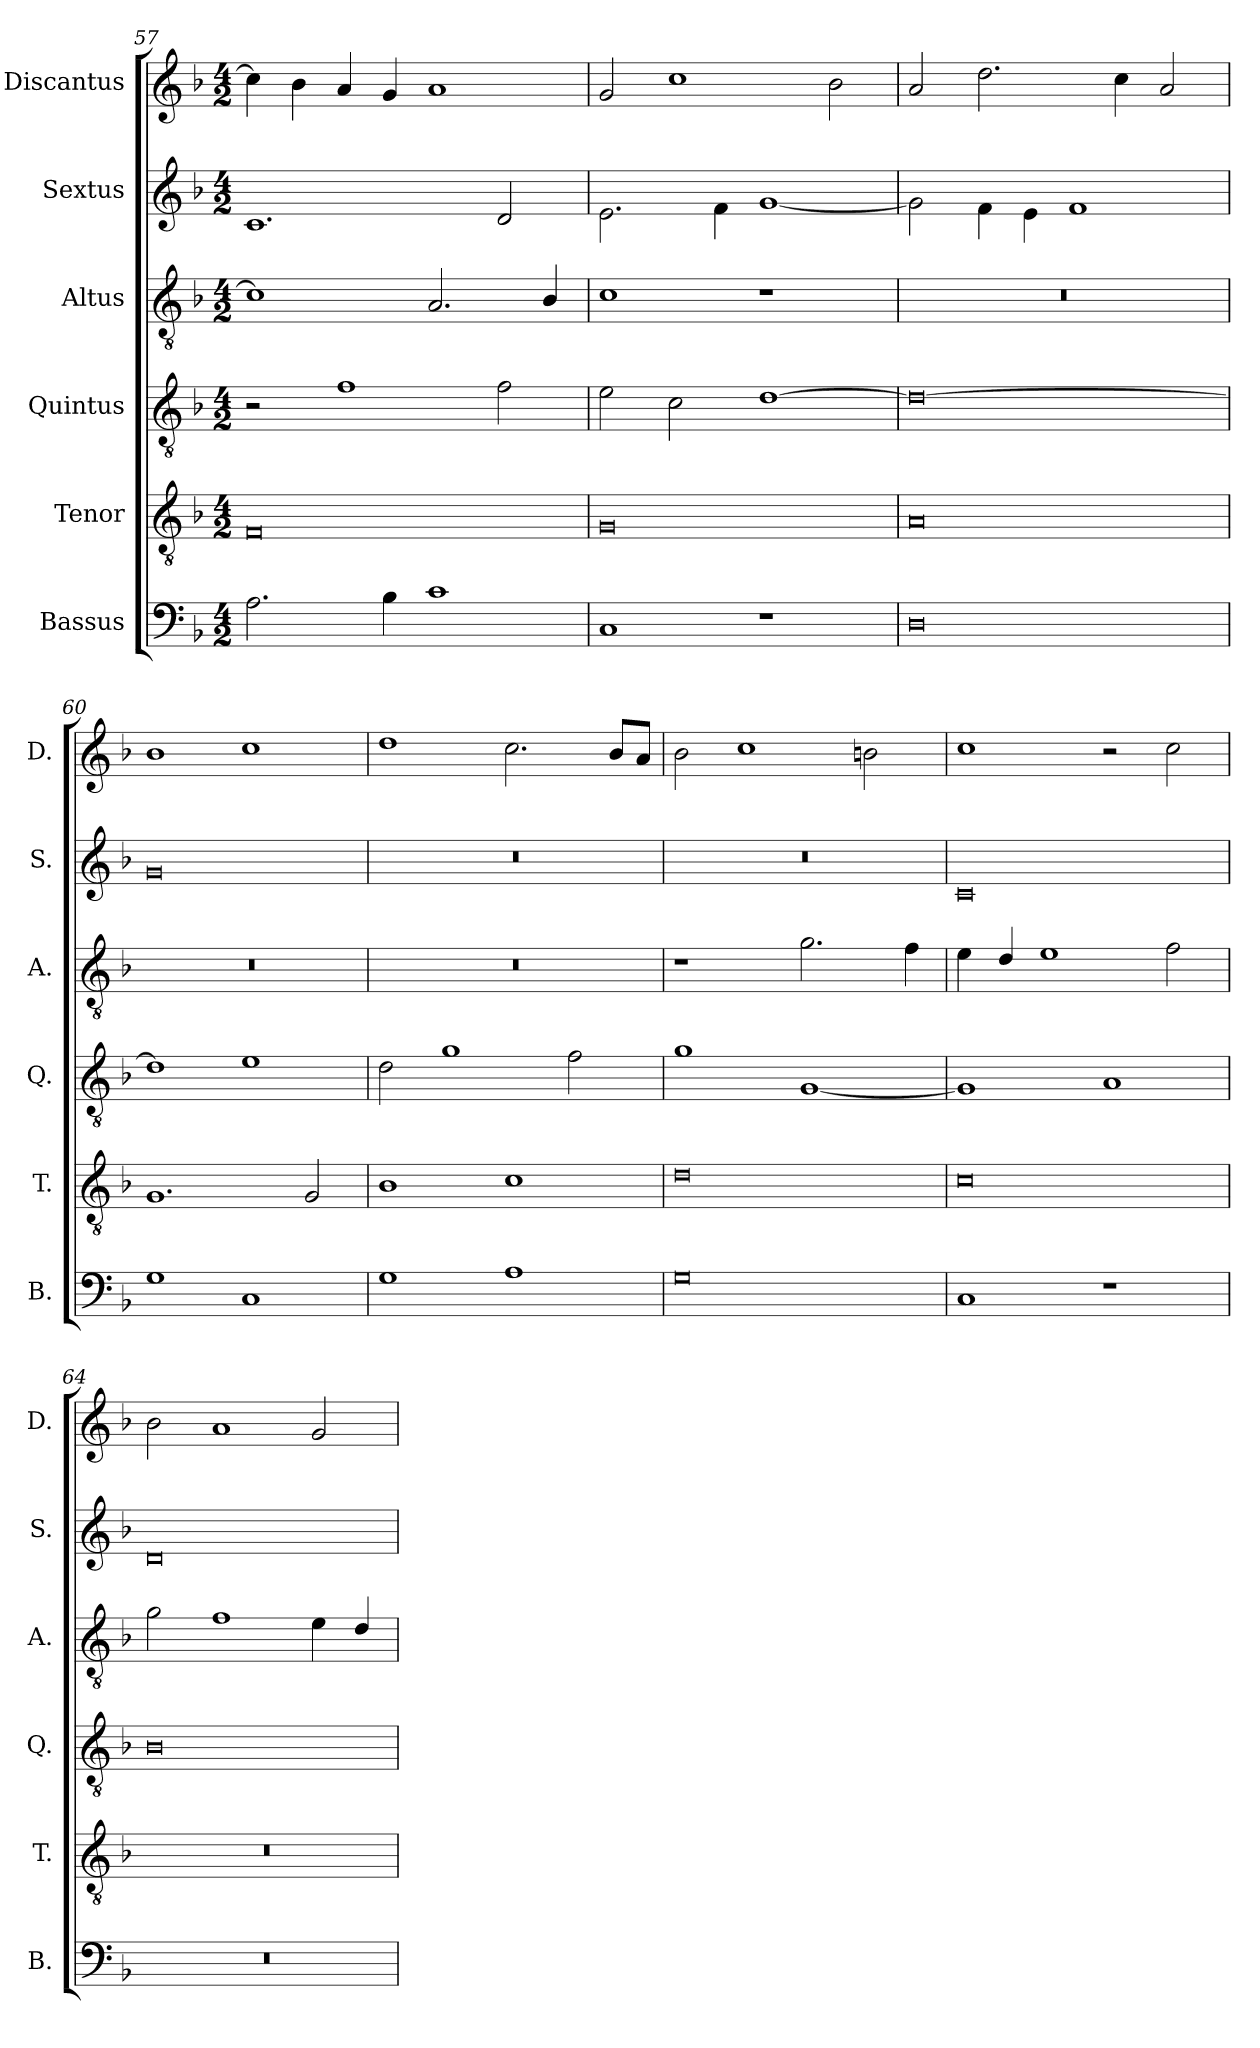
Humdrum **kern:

**kern	**kern	**kern	**kern	**kern	**kern
*part6	*part5	*part4	*part3	*part2	*part1
*staff6	*staff5	*staff4	*staff3	*staff2	*staff1
*I"Bassus	*I"Tenor	*I"Quintus	*I"Altus	*I"Sextus	*I"Discantus
*I'B.	*I'T.	*I'Q.	*I'A.	*I'S.	*I'D.
*clefF4	*clefGv2	*clefGv2	*clefGv2	*clefG2	*clefG2
*k[b-]	*k[b-]	*k[b-]	*k[b-]	*k[b-]	*k[b-]
*M4/2	*M4/2	*M4/2	*M4/2	*M4/2	*M4/2
=57	=57	=57	=57	=57	=57
2.A\	0F	2r	1c]	1.c	4cc\]
.	.	.	.	.	4b-\
.	.	1f	.	.	4a/
4B-\	.	.	.	.	4g/
1c	.	.	2.A/	.	1a
.	.	2f\	.	2d/	.
.	.	.	4B-/	.	.
=58	=58	=58	=58	=58	=58
1C	0G	2e\	1c	2.e\	2g/
.	.	2c\	.	.	1cc
.	.	.	.	4f\	.
1r	.	[1d	1r	[1g	.
.	.	.	.	.	2b-\
=59	=59	=59	=59	=59	=59
0D	0A	0d_	0r	2g\]	2a/
.	.	.	.	4f\	2.dd\
.	.	.	.	4e\	.
.	.	.	.	1f	.
.	.	.	.	.	4cc\
.	.	.	.	.	2a/
=60	=60	=60	=60	=60	=60
1G	1.G	1d]	0r	0g	1b-
1C	.	1e	.	.	1cc
.	2G/	.	.	.	.
=61	=61	=61	=61	=61	=61
1G	1B-	2d\	0r	0r	1dd
.	.	1g	.	.	.
1A	1c	.	.	.	2.cc\
.	.	2f\	.	.	.
.	.	.	.	.	8b-/L
.	.	.	.	.	8a/J
!!LO:LB:g=z
=62	=62	=62	=62	=62	=62
0G	0d	1g	1r	0r	2b-\
.	.	.	.	.	1cc
.	.	[1G	2.g\	.	.
.	.	.	.	.	2bn\
.	.	.	4f\	.	.
=63	=63	=63	=63	=63	=63
1C	0c	1G]	4e\	0c	1cc
.	.	.	4d/	.	.
.	.	.	1e	.	.
1r	.	1A	.	.	2r
.	.	.	2f\	.	2cc\
=64	=64	=64	=64	=64	=64
0r	0r	0B-	2g\	0d	2b-\
.	.	.	1f	.	1a
.	.	.	4e\	.	2g/
.	.	.	4d/	.	.
=	=	=	=	=	=
*-	*-	*-	*-	*-	*-
